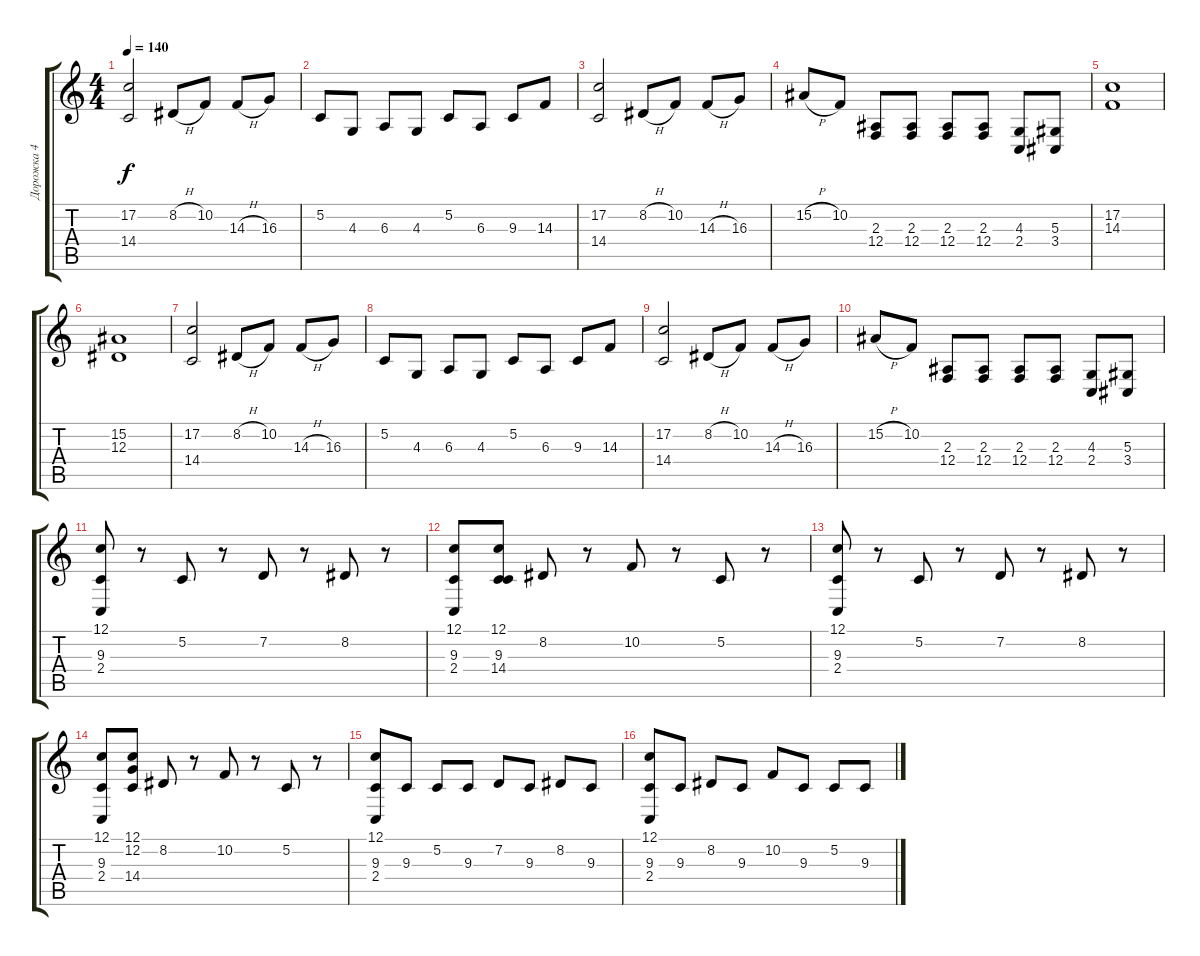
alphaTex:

\track ("Дорожка 4" "Дорожка 4") {instrument tremolostrings}
\staff {score tabs}
\tuning (C4 G3 Eb3 Bb2 F2 C2) {hide}
\ts (4 4)
\tempo 140
\clef g2
\ks c
(17.2 14.4).2{dy f} 8.2{h}.8 10.2.8 14.3{h}.8 16.3.8 |
5.2.8 4.3.8 6.3.8 4.3.8 5.2.8 6.3.8 9.3.8 14.3.8 |
(17.2 14.4).2 8.2{h}.8 10.2.8 14.3{h}.8 16.3.8 |
15.2{h}.8 10.2.8 (2.3 12.4).8 (2.3 12.4).8 (2.3 12.4).8 (2.3 12.4).8 (4.3 2.4).8 (5.3 3.4).8 |
(17.2 14.3).1 |
(15.2 12.3).1 |
(17.2 14.4).2 8.2{h}.8 10.2.8 14.3{h}.8 16.3.8 |
5.2.8 4.3.8 6.3.8 4.3.8 5.2.8 6.3.8 9.3.8 14.3.8 |
(17.2 14.4).2 8.2{h}.8 10.2.8 14.3{h}.8 16.3.8 |
15.2{h}.8 10.2.8 (2.3 12.4).8 (2.3 12.4).8 (2.3 12.4).8 (2.3 12.4).8 (4.3 2.4).8 (5.3 3.4).8 |
(12.1 9.3 2.4).8 r.8 5.2.8 r.8 7.2.8 r.8 8.2.8 r.8 |
(12.1 9.3 2.4).8 (12.1 9.3 14.4).8 8.2.8 r.8 10.2.8 r.8 5.2.8 r.8 |
(12.1 9.3 2.4).8 r.8 5.2.8 r.8 7.2.8 r.8 8.2.8 r.8 |
(12.1 9.3 2.4).8 (12.1 12.2 14.4).8 8.2.8 r.8 10.2.8 r.8 5.2.8 r.8 |
(12.1 9.3 2.4).8 9.3.8 5.2.8 9.3.8 7.2.8 9.3.8 8.2.8 9.3.8 |
(12.1 9.3 2.4).8 9.3.8 8.2.8 9.3.8 10.2.8 9.3.8 5.2.8 9.3.8
